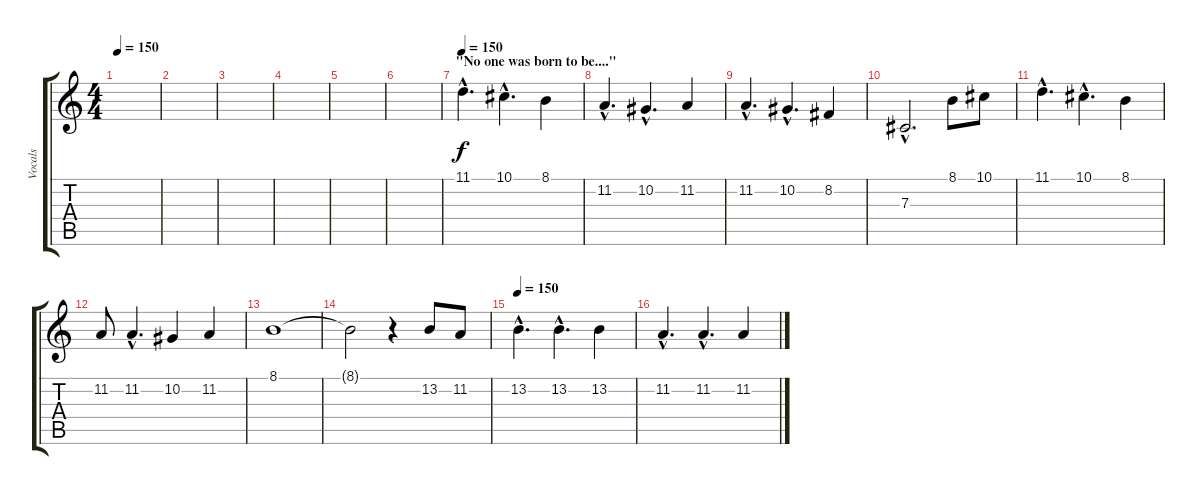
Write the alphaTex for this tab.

\track ("Vocals" "Vocals") {instrument lead3calliope}
\staff {score tabs}
\tuning (Eb4 Bb3 Gb3 Db3 Ab2 Eb2) {hide}
\ts (4 4)
\tempo 150
\clef g2
\ks c
|
|
|
|
|
|
\section ("" "\"No one was born to be....\"")
\tempo 150
11.1{hac}.4{d} 10.1{hac}.4{d} 8.1.4 |
11.2{hac}.4{d} 10.2{hac}.4{d} 11.2.4 |
11.2{hac}.4{d} 10.2{hac}.4{d} 8.2.4 |
7.3{hac}.2{d} 8.1.8 10.1.8 |
11.1{hac}.4{d} 10.1{hac}.4{d} 8.1.4 |
11.2.8 11.2{hac}.4{d} 10.2.4 11.2.4 |
8.1.1 |
8.1{t}.2 r.4 13.2.8 11.2.8 |
\tempo 150
13.2{hac}.4{d} 13.2{hac}.4{d} 13.2.4 |
11.2{hac}.4{d} 11.2{hac}.4{d} 11.2.4
